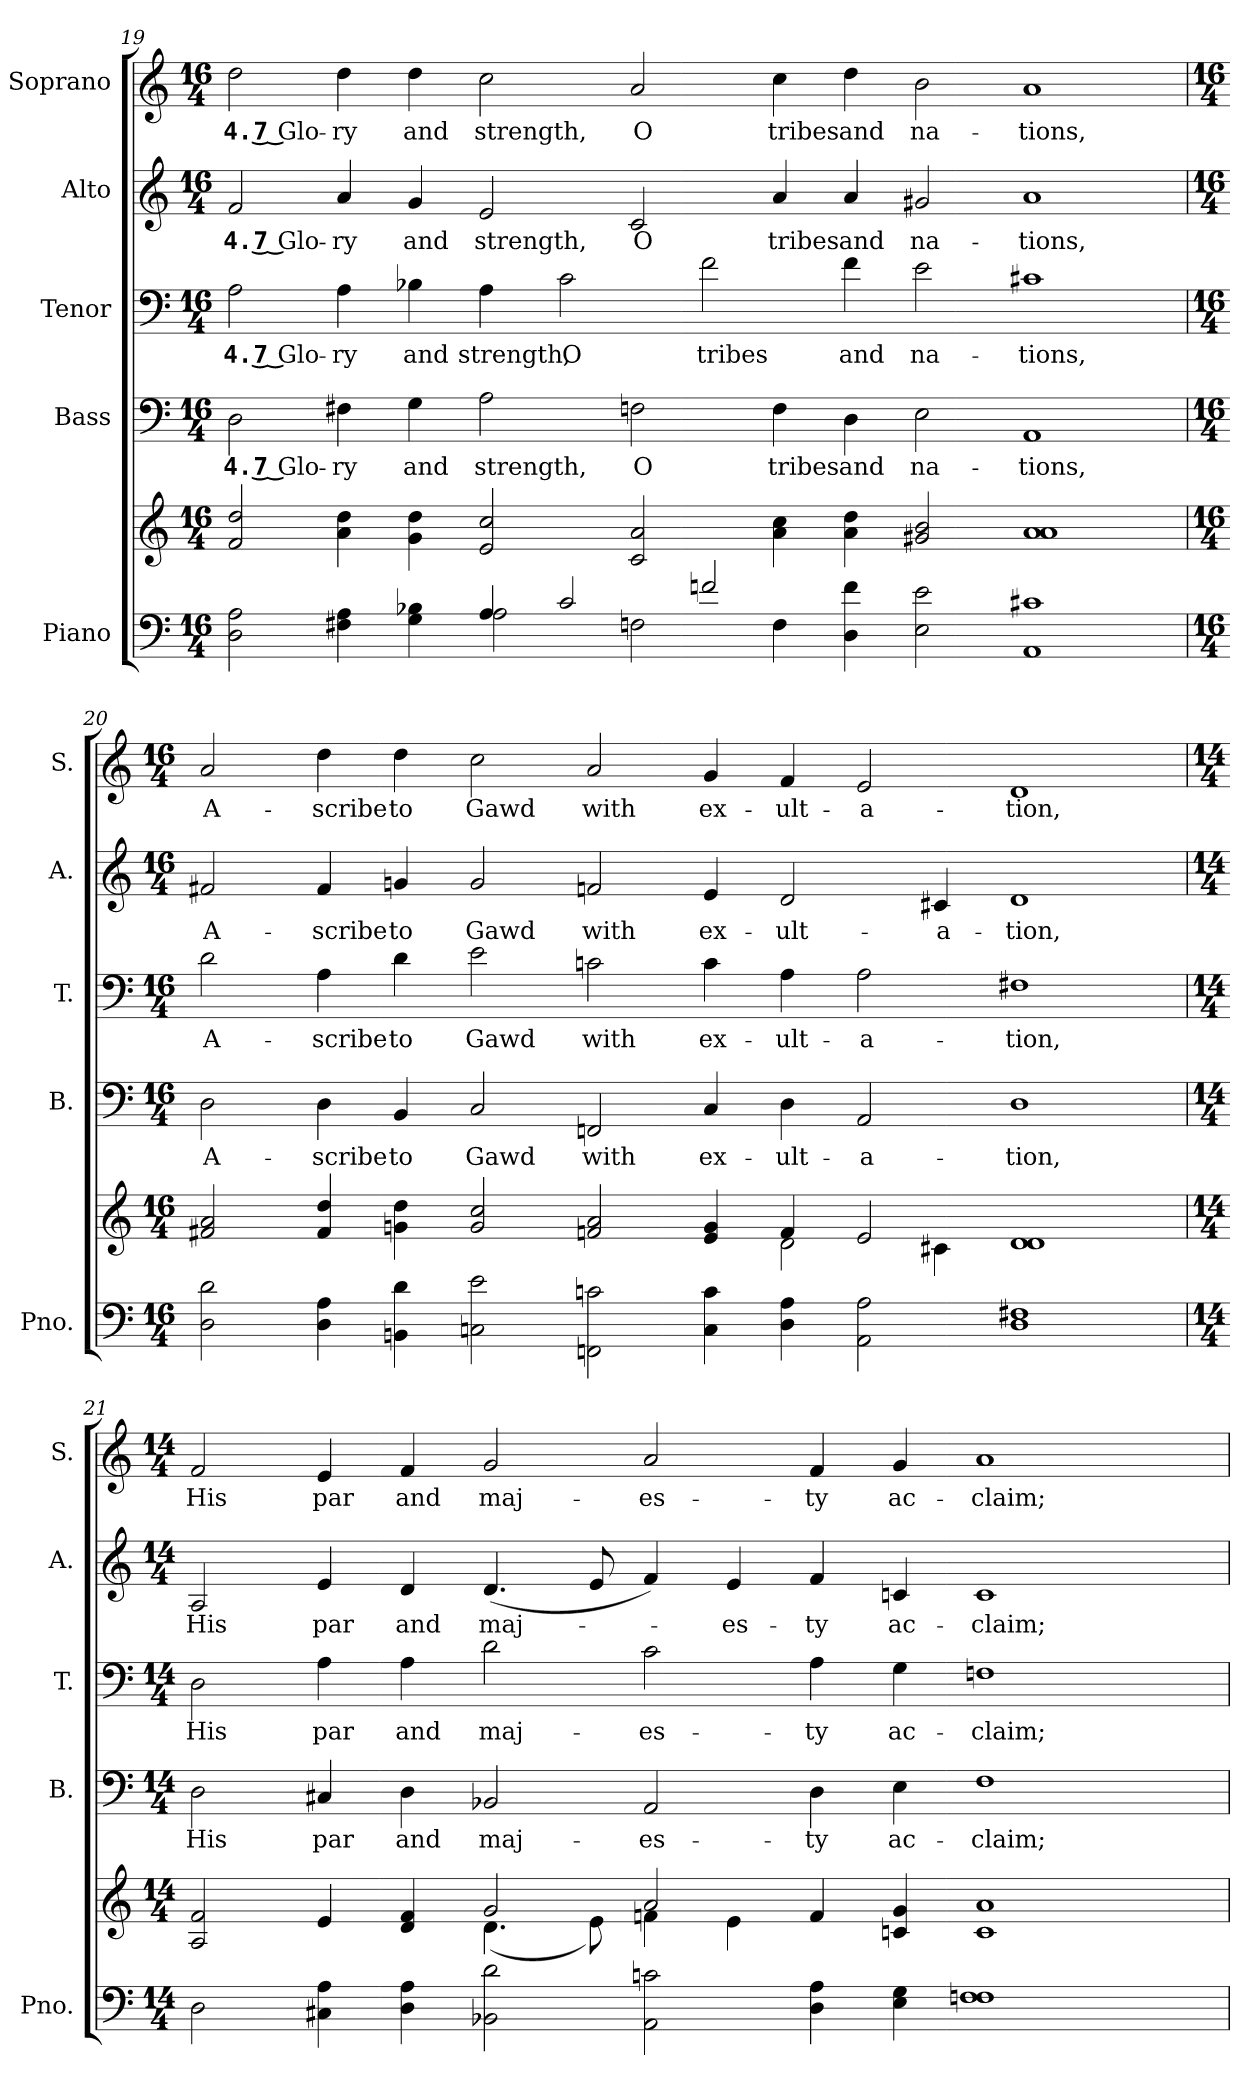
**kern	**kern	**kern	**text	**kern	**text	**kern	**text	**kern	**text
*part5	*part5	*part4	*part4	*part3	*part3	*part2	*part2	*part1	*part1
*staff6	*staff5	*staff4	*staff4	*staff3	*staff3	*staff2	*staff2	*staff1	*staff1
*I"Piano	*	*I"Bass	*	*I"Tenor	*	*I"Alto	*	*I"Soprano	*
*I'Pno.	*	*I'B.	*	*I'T.	*	*I'A.	*	*I'S.	*
!!LO:PB:g=z
*clefF4	*clefG2	*clefF4	*	*clefF4	*	*clefG2	*	*clefG2	*
*k[]	*k[]	*k[]	*	*k[]	*	*k[]	*	*k[]	*
*M16/4	*M16/4	*M16/4	*	*M16/4	*	*M16/4	*	*M16/4	*
=19	=19	=19	=19	=19	=19	=19	=19	=19	=19
*^	*	*	*	*	*	*	*	*	*
!	!	!	!	!LO:LY:b:color=#000000	!	!	!	!	!	!
!	!	!	!	!	!	!LO:LY:b:color=#000000	!	!	!	!
!	!	!	!	!	!	!	!	!LO:LY:b:color=#000000	!	!
!	!	!	!	!	!	!	!	!	!	!LO:LY:b:color=#000000
2Di\ 2Ai	1ryy	2fi/ 2ddi	2Di\	4. 7 Glo-	2Ai\	4. 7 Glo-	2fi/	4. 7 Glo-	2ddi\	4. 7 Glo-
!	!	!	!	!LO:LY:b:color=#000000	!	!	!	!	!	!
!	!	!	!	!	!	!LO:LY:b:color=#000000	!	!	!	!
!	!	!	!	!	!	!	!	!LO:LY:b:color=#000000	!	!
!	!	!	!	!	!	!	!	!	!	!LO:LY:b:color=#000000
4F#Xi\ 4Ai	.	4ai\ 4ddi	4F#Xi\	-ry	4Ai\	-ry	4ai/	-ry	4ddi\	-ry
!	!	!	!	!LO:LY:b:color=#000000	!	!	!	!	!	!
!	!	!	!	!	!	!LO:LY:b:color=#000000	!	!	!	!
!	!	!	!	!	!	!	!	!LO:LY:b:color=#000000	!	!
!	!	!	!	!	!	!	!	!	!	!LO:LY:b:color=#000000
4Gi\ 4B-Xi	.	4gi\ 4ddi	4Gi\	and	4B-Xi\	and	4gi/	and	4ddi\	and
!	!	!	!	!LO:LY:b:color=#000000	!	!	!	!	!	!
!	!	!	!	!	!	!LO:LY:b:color=#000000	!	!	!	!
!	!	!	!	!	!	!	!	!LO:LY:b:color=#000000	!	!
!	!	!	!	!	!	!	!	!	!	!LO:LY:b:color=#000000
4Ai/	2Ai\	2ei/ 2cci	2Ai\	strength,	4Ai\	strength,	2ei/	strength,	2cci\	strength,
!	!	!	!	!	!	!LO:LY:b:color=#000000	!	!	!	!
2ci/	.	.	.	.	2ci\	O	.	.	.	.
!	!	!	!	!LO:LY:b:color=#000000	!	!	!	!	!	!
!	!	!	!	!	!	!	!	!LO:LY:b:color=#000000	!	!
!	!	!	!	!	!	!	!	!	!	!LO:LY:b:color=#000000
.	2Fni\	2ci/ 2ai	2Fni\	O	.	.	2ci/	O	2ai/	O
!	!	!	!	!	!	!LO:LY:b:color=#000000	!	!	!	!
2fni/	.	.	.	.	2fi\	tribes	.	.	.	.
!	!	!	!	!LO:LY:b:color=#000000	!	!	!	!	!	!
!	!	!	!	!	!	!	!	!LO:LY:b:color=#000000	!	!
!	!	!	!	!	!	!	!	!	!	!LO:LY:b:color=#000000
.	4Fi\	4ai\ 4cci	4Fi\	tribes	.	.	4ai/	tribes	4cci\	tribes
!	!	!	!	!LO:LY:b:color=#000000	!	!	!	!	!	!
!	!	!	!	!	!	!LO:LY:b:color=#000000	!	!	!	!
!	!	!	!	!	!	!	!	!LO:LY:b:color=#000000	!	!
!	!	!	!	!	!	!	!	!	!	!LO:LY:b:color=#000000
4Di\ 4fi	4ryy	4ai\ 4ddi	4Di\	and	4fi\	and	4ai/	and	4ddi\	and
!	!	!	!	!LO:LY:b:color=#000000	!	!	!	!	!	!
!	!	!	!	!	!	!LO:LY:b:color=#000000	!	!	!	!
!	!	!	!	!	!	!	!	!LO:LY:b:color=#000000	!	!
!	!	!	!	!	!	!	!	!	!	!LO:LY:b:color=#000000
2Ei\ 2ei	2ryy	2g#Xi/ 2bi	2Ei\	na-	2ei\	na-	2g#Xi/	na-	2bi\	na-
!	!	!	!	!LO:LY:b:color=#000000	!	!	!	!	!	!
!	!	!	!	!	!	!LO:LY:b:color=#000000	!	!	!	!
!	!	!	!	!	!	!	!	!LO:LY:b:color=#000000	!	!
!	!	!	!	!	!	!	!	!	!	!LO:LY:b:color=#000000
1AAi 1c#Xi	1ryy	1ai 1ai	1AAi	-tions,	1c#Xi	-tions,	1ai	-tions,	1ai	-tions,
*v	*v	*	*	*	*	*	*	*	*	*
!!LO:PB:g=z
=20	=20	=20	=20	=20	=20	=20	=20	=20	=20
*M16/4	*M16/4	*M16/4	*	*M16/4	*	*M16/4	*	*M16/4	*
*	*^	*	*	*	*	*	*	*	*
*^	*	*	*	*	*	*	*	*	*	*
!	!	!	!	!	!LO:LY:b:color=#000000	!	!	!	!	!	!
*v	*v	*	*	*	*	*	*	*	*	*	*
*^	*	*	*	*	*	*	*	*	*	*
!	!	!	!	!	!	!	!LO:LY:b:color=#000000	!	!	!	!
*v	*v	*	*	*	*	*	*	*	*	*	*
*^	*	*	*	*	*	*	*	*	*	*
!	!	!	!	!	!	!	!	!	!LO:LY:b:color=#000000	!	!
*v	*v	*	*	*	*	*	*	*	*	*	*
*^	*	*	*	*	*	*	*	*	*	*
!	!	!	!	!	!	!	!	!	!	!	!LO:LY:b:color=#000000
*v	*v	*	*	*	*	*	*	*	*	*	*
2Di\ 2di	2f#Xi/ 2ai	1ryy	2Di\	A-	2di\	A-	2f#Xi/	A-	2ai/	A-
!	!	!	!	!LO:LY:b:color=#000000	!	!	!	!	!	!
!	!	!	!	!	!	!LO:LY:b:color=#000000	!	!	!	!
!	!	!	!	!	!	!	!	!LO:LY:b:color=#000000	!	!
!	!	!	!	!	!	!	!	!	!	!LO:LY:b:color=#000000
4Di\ 4Ai	4f#i/ 4ddi	.	4Di\	-scribe	4Ai\	-scribe	4f#i/	-scribe	4ddi\	-scribe
!	!	!	!	!LO:LY:b:color=#000000	!	!	!	!	!	!
!	!	!	!	!	!	!LO:LY:b:color=#000000	!	!	!	!
!	!	!	!	!	!	!	!	!LO:LY:b:color=#000000	!	!
!	!	!	!	!	!	!	!	!	!	!LO:LY:b:color=#000000
4BBni\ 4di	4gni\ 4ddi	.	4BBi/	to	4di\	to	4gni/	to	4ddi\	to
!	!	!	!	!LO:LY:b:color=#000000	!	!	!	!	!	!
!	!	!	!	!	!	!LO:LY:b:color=#000000	!	!	!	!
!	!	!	!	!	!	!	!	!LO:LY:b:color=#000000	!	!
!	!	!	!	!	!	!	!	!	!	!LO:LY:b:color=#000000
2Cni\ 2ei	2gi/ 2cci	1ryy	2Ci/	Gawd	2ei\	Gawd	2gi/	Gawd	2cci\	Gawd
!	!	!	!	!LO:LY:b:color=#000000	!	!	!	!	!	!
!	!	!	!	!	!	!LO:LY:b:color=#000000	!	!	!	!
!	!	!	!	!	!	!	!	!LO:LY:b:color=#000000	!	!
!	!	!	!	!	!	!	!	!	!	!LO:LY:b:color=#000000
2FFni\ 2cni	2fni/ 2ai	.	2FFni/	with	2cni\	with	2fni/	with	2ai/	with
!	!	!	!	!LO:LY:b:color=#000000	!	!	!	!	!	!
!	!	!	!	!	!	!LO:LY:b:color=#000000	!	!	!	!
!	!	!	!	!	!	!	!	!LO:LY:b:color=#000000	!	!
!	!	!	!	!	!	!	!	!	!	!LO:LY:b:color=#000000
4Ci\ 4ci	4ei/ 4gi	4ryy	4Ci/	ex-	4ci\	ex-	4ei/	ex-	4gi/	ex-
!	!	!	!	!LO:LY:b:color=#000000	!	!	!	!	!	!
!	!	!	!	!	!	!LO:LY:b:color=#000000	!	!	!	!
!	!	!	!	!	!	!	!	!LO:LY:b:color=#000000	!	!
!	!	!	!	!	!	!	!	!	!	!LO:LY:b:color=#000000
4Di\ 4Ai	4fi/	2di\	4Di\	-ult-	4Ai\	-ult-	2di/	-ult-	4fi/	-ult-
!	!	!	!	!LO:LY:b:color=#000000	!	!	!	!	!	!
!	!	!	!	!	!	!LO:LY:b:color=#000000	!	!	!	!
!	!	!	!	!	!	!	!	!	!	!LO:LY:b:color=#000000
2AAi\ 2Ai	2ei/	.	2AAi/	-a-	2Ai\	-a-	.	.	2ei/	-a-
!	!	!	!	!	!	!	!	!LO:LY:b:color=#000000	!	!
.	.	4c#Xi\	.	.	.	.	4c#Xi/	-a-	.	.
!	!	!	!	!LO:LY:b:color=#000000	!	!	!	!	!	!
!	!	!	!	!	!	!LO:LY:b:color=#000000	!	!	!	!
!	!	!	!	!	!	!	!	!LO:LY:b:color=#000000	!	!
!	!	!	!	!	!	!	!	!	!	!LO:LY:b:color=#000000
1Di 1F#Xi	1di 1di	1ryy	1Di	-tion,	1F#Xi	-tion,	1di	-tion,	1di	-tion,
!!LO:LB:g=z
=21	=21	=21	=21	=21	=21	=21	=21	=21	=21	=21
*M14/4	*M14/4	*	*M14/4	*	*M14/4	*	*M14/4	*	*M14/4	*
!	!	!	!	!LO:LY:b:color=#000000	!	!	!	!	!	!
!	!	!	!	!	!	!LO:LY:b:color=#000000	!	!	!	!
!	!	!	!	!	!	!	!	!LO:LY:b:color=#000000	!	!
!	!	!	!	!	!	!	!	!	!	!LO:LY:b:color=#000000
2Di\	2Ai/ 2fi	1ryy	2Di\	His	2Di\	His	2Ai/	His	2fi/	His
!	!	!	!	!LO:LY:b:color=#000000	!	!	!	!	!	!
!	!	!	!	!	!	!LO:LY:b:color=#000000	!	!	!	!
!	!	!	!	!	!	!	!	!LO:LY:b:color=#000000	!	!
!	!	!	!	!	!	!	!	!	!	!LO:LY:b:color=#000000
4C#Xi\ 4Ai	4ei/	.	4C#Xi/	par	4Ai\	par	4ei/	par	4ei/	par
!	!	!	!	!LO:LY:b:color=#000000	!	!	!	!	!	!
!	!	!	!	!	!	!LO:LY:b:color=#000000	!	!	!	!
!	!	!	!	!	!	!	!	!LO:LY:b:color=#000000	!	!
!	!	!	!	!	!	!	!	!	!	!LO:LY:b:color=#000000
4Di\ 4Ai	4di/ 4fi	.	4Di\	and	4Ai\	and	4di/	and	4fi/	and
!	!	!	!	!LO:LY:b:color=#000000	!	!	!	!	!	!
!	!	!	!	!	!	!LO:LY:b:color=#000000	!	!	!	!
!	!	!	!	!	!	!	!	!LO:LY:b:color=#000000	!	!
!	!	!	!	!	!	!	!	!	!	!LO:LY:b:color=#000000
2BB-Xi\ 2di	2gi/	(4.di\	2BB-Xi/	maj-	2di\	maj-	(4.di/	maj-	2gi/	maj-
.	.	8ei\)	.	.	.	.	8ei/	.	.	.
!	!	!	!	!LO:LY:b:color=#000000	!	!	!	!	!	!
!	!	!	!	!	!	!LO:LY:b:color=#000000	!	!	!	!
!	!	!	!	!	!	!	!	!	!	!LO:LY:b:color=#000000
2AAi\ 2cni	2ai/	4fni\	2AAi/	-es-	2ci\	-es-	4fi/)	.	2ai/	-es-
!	!	!	!	!	!	!	!	!LO:LY:b:color=#000000	!	!
.	.	4ei\	.	.	.	.	4ei/	-es-	.	.
!	!	!	!	!LO:LY:b:color=#000000	!	!	!	!	!	!
!	!	!	!	!	!	!LO:LY:b:color=#000000	!	!	!	!
!	!	!	!	!	!	!	!	!LO:LY:b:color=#000000	!	!
!	!	!	!	!	!	!	!	!	!	!LO:LY:b:color=#000000
4Di\ 4Ai	4fi/	1ryy	4Di\	-ty	4Ai\	-ty	4fi/	-ty	4fi/	-ty
!	!	!	!	!LO:LY:b:color=#000000	!	!	!	!	!	!
!	!	!	!	!	!	!LO:LY:b:color=#000000	!	!	!	!
!	!	!	!	!	!	!	!	!LO:LY:b:color=#000000	!	!
!	!	!	!	!	!	!	!	!	!	!LO:LY:b:color=#000000
4Ei\ 4Gi	4cni/ 4gi	.	4Ei\	ac-	4Gi\	ac-	4cni/	ac-	4gi/	ac-
!	!	!	!	!LO:LY:b:color=#000000	!	!	!	!	!	!
!	!	!	!	!	!	!LO:LY:b:color=#000000	!	!	!	!
!	!	!	!	!	!	!	!	!LO:LY:b:color=#000000	!	!
!	!	!	!	!	!	!	!	!	!	!LO:LY:b:color=#000000
1Fni 1Fi	1ci 1ai	.	1Fi	-claim;	1Fni	-claim;	1ci	-claim;	1ai	-claim;
.	.	2ryy	.	.	.	.	.	.	.	.
*	*v	*v	*	*	*	*	*	*	*	*
=	=	=	=	=	=	=	=	=	=
*-	*-	*-	*-	*-	*-	*-	*-	*-	*-
